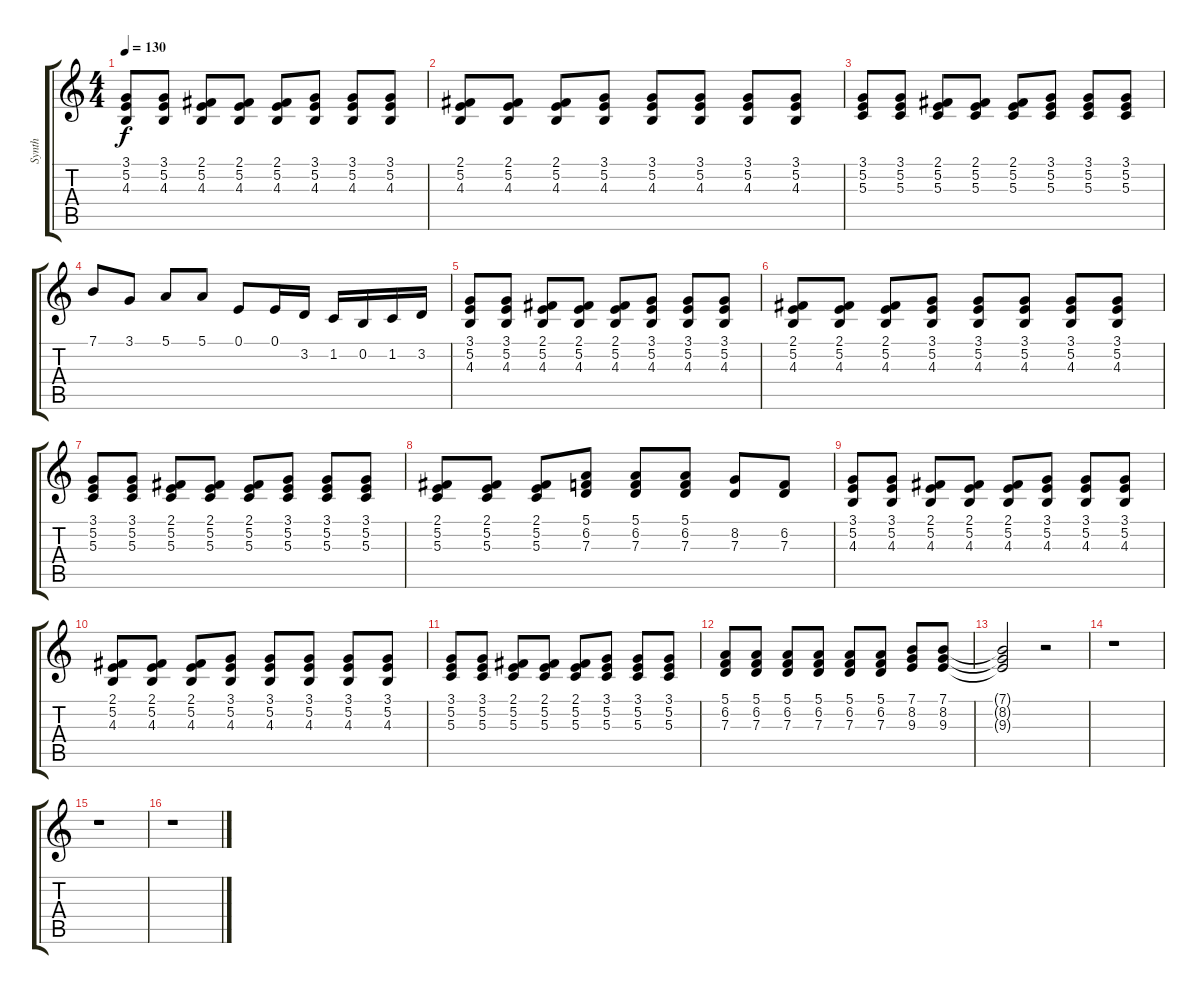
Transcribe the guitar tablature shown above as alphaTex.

\track ("Synth" "Synth") {instrument stringensemble1}
\staff {score tabs}
\tuning (E4 B3 G3 D3 A2 E2) {hide}
\ts (4 4)
\tempo 130
\clef g2
\ks c
(3.1 5.2 4.3).8{dy f} (3.1 5.2 4.3).8 (2.1 5.2 4.3).8 (2.1 5.2 4.3).8 (2.1 5.2 4.3).8 (3.1 5.2 4.3).8 (3.1 5.2 4.3).8 (3.1 5.2 4.3).8 |
(2.1 5.2 4.3).8 (2.1 5.2 4.3).8 (2.1 5.2 4.3).8 (3.1 5.2 4.3).8 (3.1 5.2 4.3).8 (3.1 5.2 4.3).8 (3.1 5.2 4.3).8 (3.1 5.2 4.3).8 |
(3.1 5.2 5.3).8 (3.1 5.2 5.3).8 (2.1 5.2 5.3).8 (2.1 5.2 5.3).8 (2.1 5.2 5.3).8 (3.1 5.2 5.3).8 (3.1 5.2 5.3).8 (3.1 5.2 5.3).8 |
7.1.8 3.1.8 5.1.8 5.1.8 0.1.8 0.1.16 3.2.16 1.2.16 0.2.16 1.2.16 3.2.16 |
(3.1 5.2 4.3).8 (3.1 5.2 4.3).8 (2.1 5.2 4.3).8 (2.1 5.2 4.3).8 (2.1 5.2 4.3).8 (3.1 5.2 4.3).8 (3.1 5.2 4.3).8 (3.1 5.2 4.3).8 |
(2.1 5.2 4.3).8 (2.1 5.2 4.3).8 (2.1 5.2 4.3).8 (3.1 5.2 4.3).8 (3.1 5.2 4.3).8 (3.1 5.2 4.3).8 (3.1 5.2 4.3).8 (3.1 5.2 4.3).8 |
(3.1 5.2 5.3).8 (3.1 5.2 5.3).8 (2.1 5.2 5.3).8 (2.1 5.2 5.3).8 (2.1 5.2 5.3).8 (3.1 5.2 5.3).8 (3.1 5.2 5.3).8 (3.1 5.2 5.3).8 |
(2.1 5.2 5.3).8 (2.1 5.2 5.3).8 (2.1 5.2 5.3).8 (5.1 6.2 7.3).8 (5.1 6.2 7.3).8 (5.1 6.2 7.3).8 (8.2 7.3).8 (6.2 7.3).8 |
(3.1 5.2 4.3).8 (3.1 5.2 4.3).8 (2.1 5.2 4.3).8 (2.1 5.2 4.3).8 (2.1 5.2 4.3).8 (3.1 5.2 4.3).8 (3.1 5.2 4.3).8 (3.1 5.2 4.3).8 |
(2.1 5.2 4.3).8 (2.1 5.2 4.3).8 (2.1 5.2 4.3).8 (3.1 5.2 4.3).8 (3.1 5.2 4.3).8 (3.1 5.2 4.3).8 (3.1 5.2 4.3).8 (3.1 5.2 4.3).8 |
(3.1 5.2 5.3).8 (3.1 5.2 5.3).8 (2.1 5.2 5.3).8 (2.1 5.2 5.3).8 (2.1 5.2 5.3).8 (3.1 5.2 5.3).8 (3.1 5.2 5.3).8 (3.1 5.2 5.3).8 |
(5.1 6.2 7.3).8 (5.1 6.2 7.3).8 (5.1 6.2 7.3).8 (5.1 6.2 7.3).8 (5.1 6.2 7.3).8 (5.1 6.2 7.3).8 (7.1 8.2 9.3).8 (7.1 8.2 9.3).8 |
(7.1{t} 8.2{t} 9.3{t}).2 r.2 |
r.1 |
r.1 |
r.1
